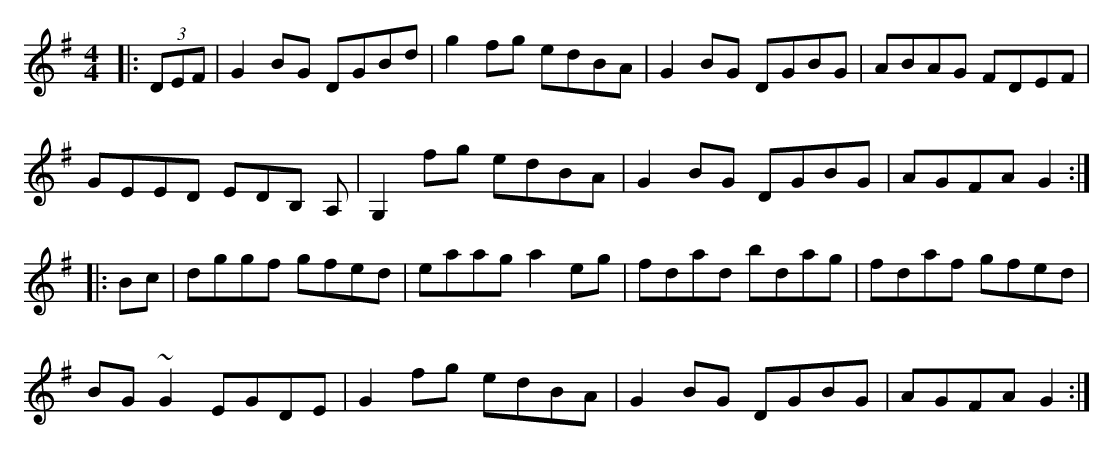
X:1
M:4/4
K:G
|:(3DEF|G2BG DGBd|g2fg edBA|G2BG DGBG|ABAG FDEF|
GEED EDB, A,|G,2fg edBA|G2BG DGBG|AGFA G2:|
|:Bc|dggf gfed|eaag a2eg|fdad bdag|fdaf gfed|
BG ~G2 EGDE|G2fg edBA|G2BG DGBG|AGFA G2:|
